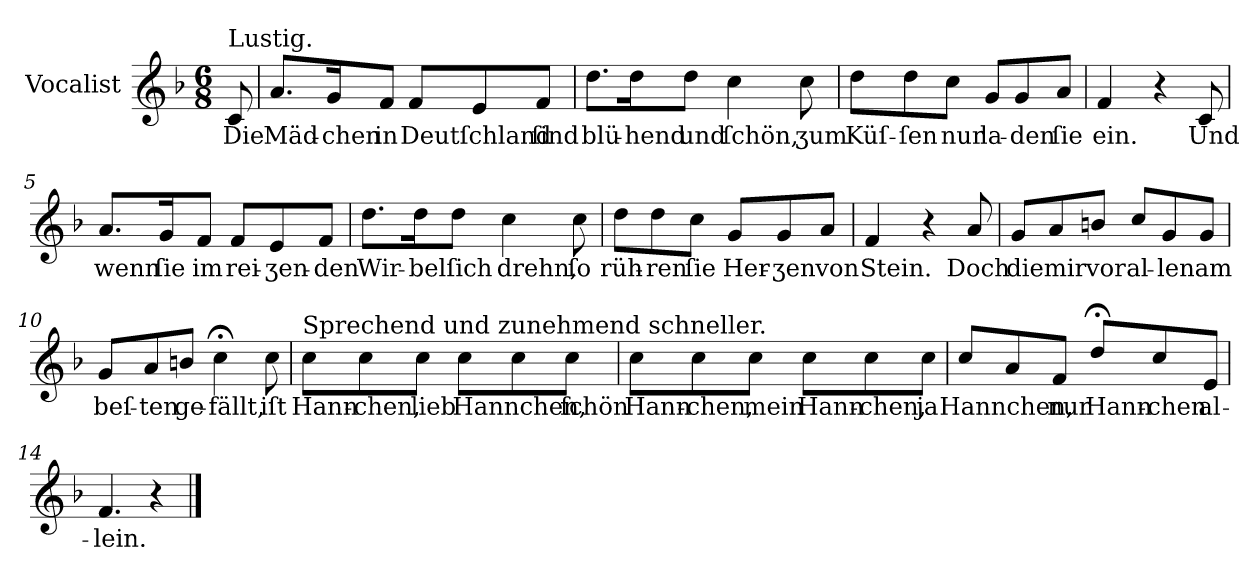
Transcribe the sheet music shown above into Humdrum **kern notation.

**kern	**text
*part1	*part1
*staff1	*staff1
*I"Vocalist	*
*clefG2	*
*k[b-]	*
*F:	*
*M6/8	*
=	=
!LO:TX:a:t=Lustig.	!
8c	Die
=1	=1
8.a/L	Mäd-
16g/K	-chen
8f/J	in
8f/L	Deutſchland
8e/	.
8f/J	ſind
=2	=2
8.dd\L	blü-
16dd\K	-hend
8dd\J	und
4cc	ſchön,
8cc	ʒum
=3	=3
8dd\L	Küſ-
8dd\	-ſen
8cc\J	nur
8g/L	la-
8g/	-den
8a/J	ſie
=4	=4
!LO:N:vis=4	!
4.f	ein.
4r	.
8c	Und
=5	=5
8.a/L	wenn
16g/K	ſie
8f/J	im
8f/L	rei-
8e/	-ʒen-
8f/J	-den
=6	=6
8.dd\L	Wir-
16dd\K	-bel
8dd\J	ſich
4cc	drehn,
8cc	ſo
=7	=7
8dd\L	rüh-
8dd\	-ren
8cc\J	ſie
8g/L	Her-
8g/	-ʒen
8a/J	von
=8	=8
!LO:N:vis=4	!
4.f	Stein.
4r	.
8a	Doch
=9	=9
8g/L	die
8a/	mir
8bn/J	vor
8cc/L	al-
8g/	-len
8g/J	am
=10	=10
8g/L	beſ-
8a/	-ten
8bn/J	ge-
4cc;<	-fällt,
8cc	iſt
=11	=11
!LO:TX:a:t=Sprechend und zunehmend schneller.	!
8cc\L	Hann-
8cc\	-chen,
8cc\J	lieb
8cc\L	Hannchen,
8cc\	.
8cc\J	ſchön
=12	=12
8cc\L	Hann-
8cc\	-chen,
8cc\J	mein
8cc\L	Hann-
8cc\	-chen,
8cc\J	ja
=13	=13
8cc/L	Hannchen,
8a/	.
8f/J	nur
8dd;</L	Hann-
8cc/	-chen
8e/J	al-
=14	=14
4.f	-lein.
4r	.
==	==
*-	*-
